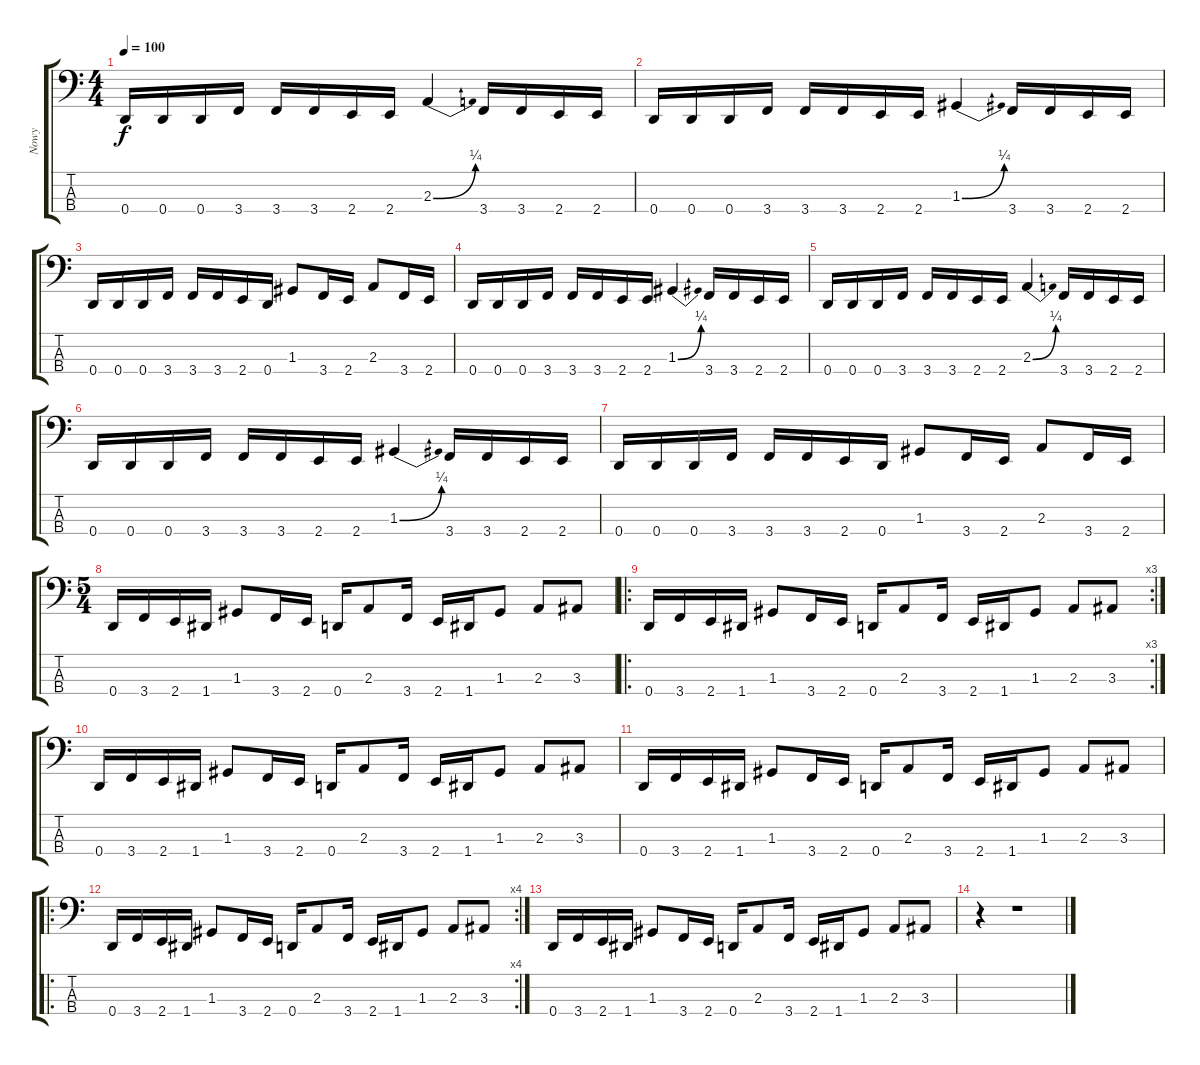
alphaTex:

\track ("Nowy" "Nowy") {instrument electricbassfinger}
\staff {score tabs}
\tuning (F2 C2 G1 D1) {hide}
\ts (4 4)
\tempo 100
\clef f4
\ks c
0.4.16{dy f} 0.4.16 0.4.16 3.4.16 3.4.16 3.4.16 2.4.16 2.4.16 2.3{be (bend 0 0 60 1)}.4 3.4.16 3.4.16 2.4.16 2.4.16 |
0.4.16 0.4.16 0.4.16 3.4.16 3.4.16 3.4.16 2.4.16 2.4.16 1.3{be (bend 0 0 60 1)}.4 3.4.16 3.4.16 2.4.16 2.4.16 |
0.4.16 0.4.16 0.4.16 3.4.16 3.4.16 3.4.16 2.4.16 0.4.16 1.3.8 3.4.16 2.4.16 2.3.8 3.4.16 2.4.16 |
0.4.16 0.4.16 0.4.16 3.4.16 3.4.16 3.4.16 2.4.16 2.4.16 1.3{be (bend 0 0 60 1)}.4 3.4.16 3.4.16 2.4.16 2.4.16 |
0.4.16 0.4.16 0.4.16 3.4.16 3.4.16 3.4.16 2.4.16 2.4.16 2.3{be (bend 0 0 60 1)}.4 3.4.16 3.4.16 2.4.16 2.4.16 |
0.4.16 0.4.16 0.4.16 3.4.16 3.4.16 3.4.16 2.4.16 2.4.16 1.3{be (bend 0 0 60 1)}.4 3.4.16 3.4.16 2.4.16 2.4.16 |
0.4.16 0.4.16 0.4.16 3.4.16 3.4.16 3.4.16 2.4.16 0.4.16 1.3.8 3.4.16 2.4.16 2.3.8 3.4.16 2.4.16 |
\ts (5 4)
0.4.16 3.4.16 2.4.16 1.4.16 1.3.8 3.4.16 2.4.16 0.4.16 2.3.8 3.4.16 2.4.16 1.4.16 1.3.8 2.3.8 3.3.8 |
\ro
\rc 3
0.4.16 3.4.16 2.4.16 1.4.16 1.3.8 3.4.16 2.4.16 0.4.16 2.3.8 3.4.16 2.4.16 1.4.16 1.3.8 2.3.8 3.3.8 |
0.4.16 3.4.16 2.4.16 1.4.16 1.3.8 3.4.16 2.4.16 0.4.16 2.3.8 3.4.16 2.4.16 1.4.16 1.3.8 2.3.8 3.3.8 |
0.4.16 3.4.16 2.4.16 1.4.16 1.3.8 3.4.16 2.4.16 0.4.16 2.3.8 3.4.16 2.4.16 1.4.16 1.3.8 2.3.8 3.3.8 |
\ro
\rc 4
0.4.16 3.4.16 2.4.16 1.4.16 1.3.8 3.4.16 2.4.16 0.4.16 2.3.8 3.4.16 2.4.16 1.4.16 1.3.8 2.3.8 3.3.8 |
0.4.16 3.4.16 2.4.16 1.4.16 1.3.8 3.4.16 2.4.16 0.4.16 2.3.8 3.4.16 2.4.16 1.4.16 1.3.8 2.3.8 3.3.8 |
r.4 r.1
